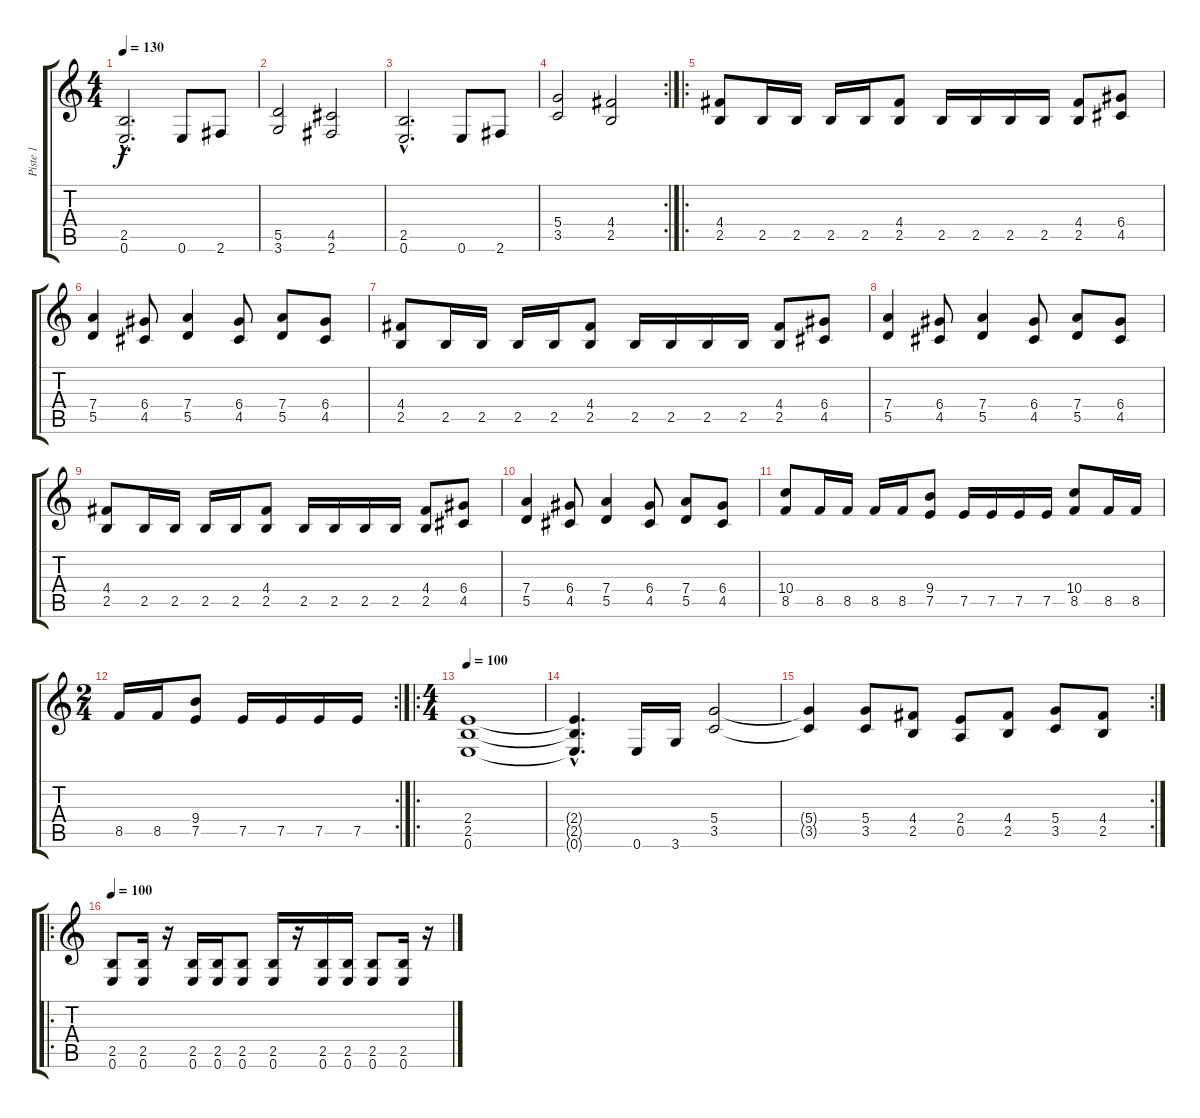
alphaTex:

\track ("Piste 1" "Piste 1") {instrument distortionguitar}
\staff {score tabs}
\tuning (E4 B3 G3 D3 A2 E2) {hide}
\ts (4 4)
\tempo 130
\clef g2
\ks c
(2.5{hac} 0.6{hac}).2{d dy f instrument distortionguitar} 0.6.8 2.6.8 |
(5.5 3.6).2 (4.5 2.6).2 |
(2.5{hac} 0.6{hac}).2{d} 0.6.8 2.6.8 |
\rc 2
(5.4 3.5).2 (4.4 2.5).2 |
\ro
(4.4 2.5).8 2.5.16 2.5.16 2.5.16 2.5.16 (4.4 2.5).8 2.5.16 2.5.16 2.5.16 2.5.16 (4.4 2.5).8 (6.4 4.5).8 |
(7.4 5.5).4 (6.4 4.5).8 (7.4 5.5).4 (6.4 4.5).8 (7.4 5.5).8 (6.4 4.5).8 |
(4.4 2.5).8 2.5.16 2.5.16 2.5.16 2.5.16 (4.4 2.5).8 2.5.16 2.5.16 2.5.16 2.5.16 (4.4 2.5).8 (6.4 4.5).8 |
(7.4 5.5).4 (6.4 4.5).8 (7.4 5.5).4 (6.4 4.5).8 (7.4 5.5).8 (6.4 4.5).8 |
(4.4 2.5).8 2.5.16 2.5.16 2.5.16 2.5.16 (4.4 2.5).8 2.5.16 2.5.16 2.5.16 2.5.16 (4.4 2.5).8 (6.4 4.5).8 |
(7.4 5.5).4 (6.4 4.5).8 (7.4 5.5).4 (6.4 4.5).8 (7.4 5.5).8 (6.4 4.5).8 |
(10.4 8.5).8 8.5.16 8.5.16 8.5.16 8.5.16 (9.4 7.5).8 7.5.16 7.5.16 7.5.16 7.5.16 (10.4 8.5).8 8.5.16 8.5.16 |
\rc 2
\ts (2 4)
8.5.16 8.5.16 (9.4 7.5).8 7.5.16 7.5.16 7.5.16 7.5.16 |
\ro
\ts (4 4)
\tempo 100
(2.4 2.5 0.6).1 |
(2.4{hac t} 2.5{hac t} 0.6{hac t}).4{d} 0.6.16 3.6.16 (5.4 3.5).2 |
\rc 2
(5.4{t} 3.5{t}).4 (5.4 3.5).8 (4.4 2.5).8 (2.4 0.5).8 (4.4 2.5).8 (5.4 3.5).8 (4.4 2.5).8 |
\ro
\tempo 100
(2.5 0.6).8 (2.5 0.6).16 r.16 (2.5 0.6).16 (2.5 0.6).16 (2.5 0.6).8 (2.5 0.6).16 r.16 (2.5 0.6).16 (2.5 0.6).16 (2.5 0.6).8 (2.5 0.6).16 r.16
